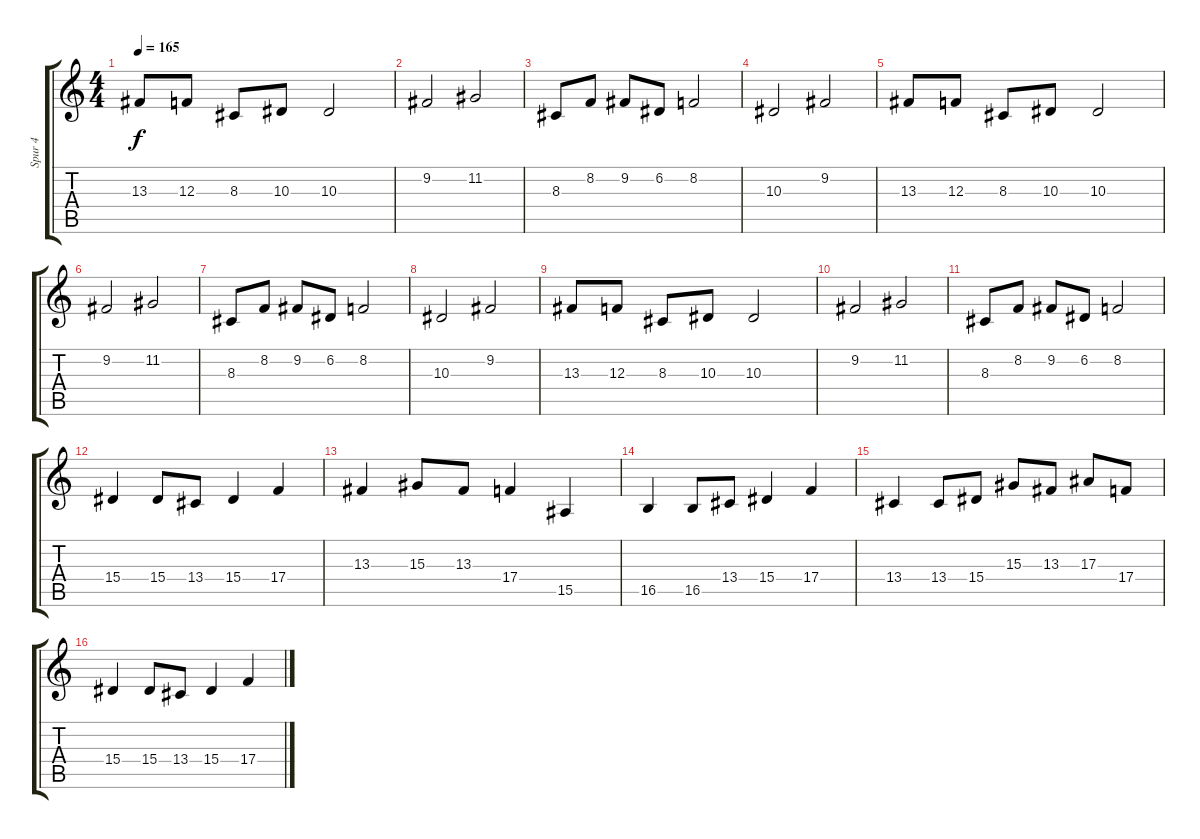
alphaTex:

\track ("Spur 4" "Spur 4") {instrument harmonica}
\staff {score tabs}
\tuning (D4 A3 F3 C3 G2 D2) {hide}
\ts (4 4)
\tempo 165
\clef g2
\ks c
13.3.8{dy f} 12.3.8 8.3.8 10.3.8 10.3.2 |
9.2.2 11.2.2 |
8.3.8 8.2.8 9.2.8 6.2.8 8.2.2 |
10.3.2 9.2.2 |
13.3.8 12.3.8 8.3.8 10.3.8 10.3.2 |
9.2.2 11.2.2 |
8.3.8 8.2.8 9.2.8 6.2.8 8.2.2 |
10.3.2 9.2.2 |
13.3.8 12.3.8 8.3.8 10.3.8 10.3.2 |
9.2.2 11.2.2 |
8.3.8 8.2.8 9.2.8 6.2.8 8.2.2 |
15.4.4 15.4.8 13.4.8 15.4.4 17.4.4 |
13.3.4 15.3.8 13.3.8 17.4.4 15.5.4 |
16.5.4 16.5.8 13.4.8 15.4.4 17.4.4 |
13.4.4 13.4.8 15.4.8 15.3.8 13.3.8 17.3.8 17.4.8 |
15.4.4 15.4.8 13.4.8 15.4.4 17.4.4
